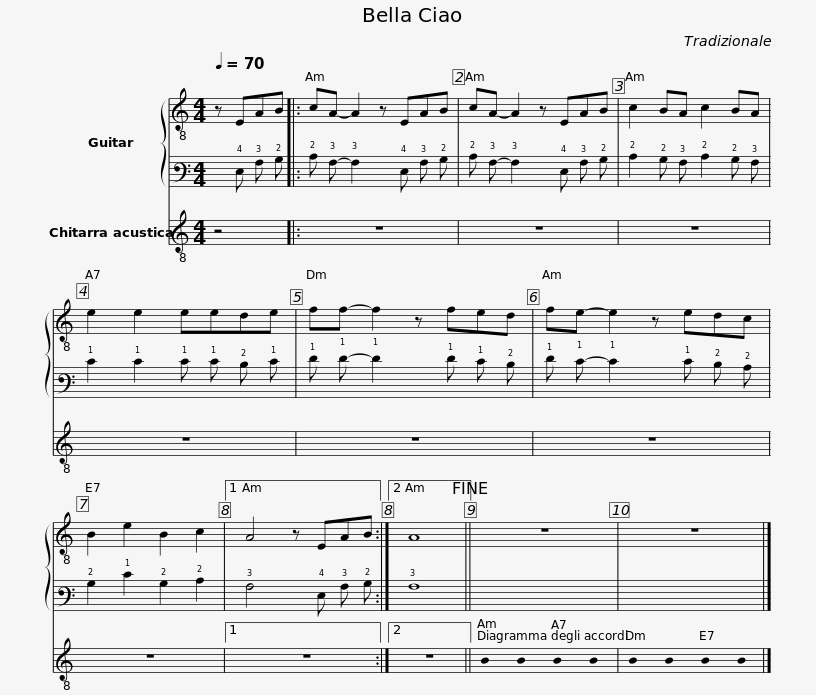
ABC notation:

X:1
%%score { 1 | 2 } 3
L:1/8
Q:1/4=70
M:4/4
I:linebreak $
K:C
U:s=!stemless!
V:1 treble-8
V:2 tab stafflines=6 strings="E2,A2,D3,G3,B3,E4 nostems "
V:3 treble-8
V:1
 z EAB |: cA- A2 z EAB | cA- A2 z EAB | c2 BA c2 BA | e2 e2 eede |$ %5
 ff- f2 z fed | fe- e2 z edc | B2 e2 B2 c2 |1 A4 z EAB :|2 A8!fine! ||$ %10
 z8 | z8 |] %12
V:2
 x !4!E, !3!A, !2!B, |: !2!C !3!A,- !3!A,2 x !4!E, !3!A, !2!B, | !2!C !3!A,- !3!A,2 x !4!E, !3!A, !2!B, | !2!C2 !2!B, !3!A, !2!C2 !2!B, !3!A, | !1!E2 !1!E2 !1!E !1!E !2!D !1!E |$ %5
 !1!F !1!F- !1!F2 x !1!F !1!E !2!D | !1!F !1!E- !1!E2 x !1!E !2!D !2!C | !2!B,2 !1!E2 !2!B,2 !2!C2 |1 !3!A,4 x !4!E, !3!A, !2!B, :|2 !3!A,8 ||$ %10
 x8 | x8 |] %12
V:3
 z4 |: z8 | z8 | z8 | z8 |$ %5
 z8 | z8 | z8 |1 z8 :|2 z8 ||$ %10
 sB2 sB2 sB2 sB2 | sB2 sB2 sB2 sB2 |] %12
